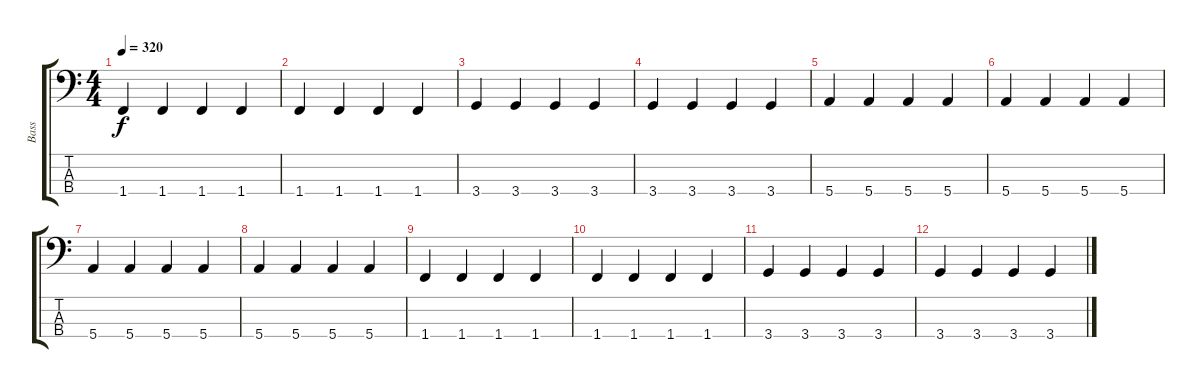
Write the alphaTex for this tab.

\track ("Bass" "Bass") {instrument electricbasspick}
\staff {score tabs}
\tuning (G2 D2 A1 E1) {hide}
\ts (4 4)
\tempo 320
\clef f4
\ks c
1.4.4{dy f} 1.4.4 1.4.4 1.4.4 |
1.4.4 1.4.4 1.4.4 1.4.4 |
3.4.4 3.4.4 3.4.4 3.4.4 |
3.4.4 3.4.4 3.4.4 3.4.4 |
5.4.4 5.4.4 5.4.4 5.4.4 |
5.4.4 5.4.4 5.4.4 5.4.4 |
5.4.4 5.4.4 5.4.4 5.4.4 |
5.4.4 5.4.4 5.4.4 5.4.4 |
1.4.4 1.4.4 1.4.4 1.4.4 |
1.4.4 1.4.4 1.4.4 1.4.4 |
3.4.4 3.4.4 3.4.4 3.4.4 |
3.4.4 3.4.4 3.4.4 3.4.4
